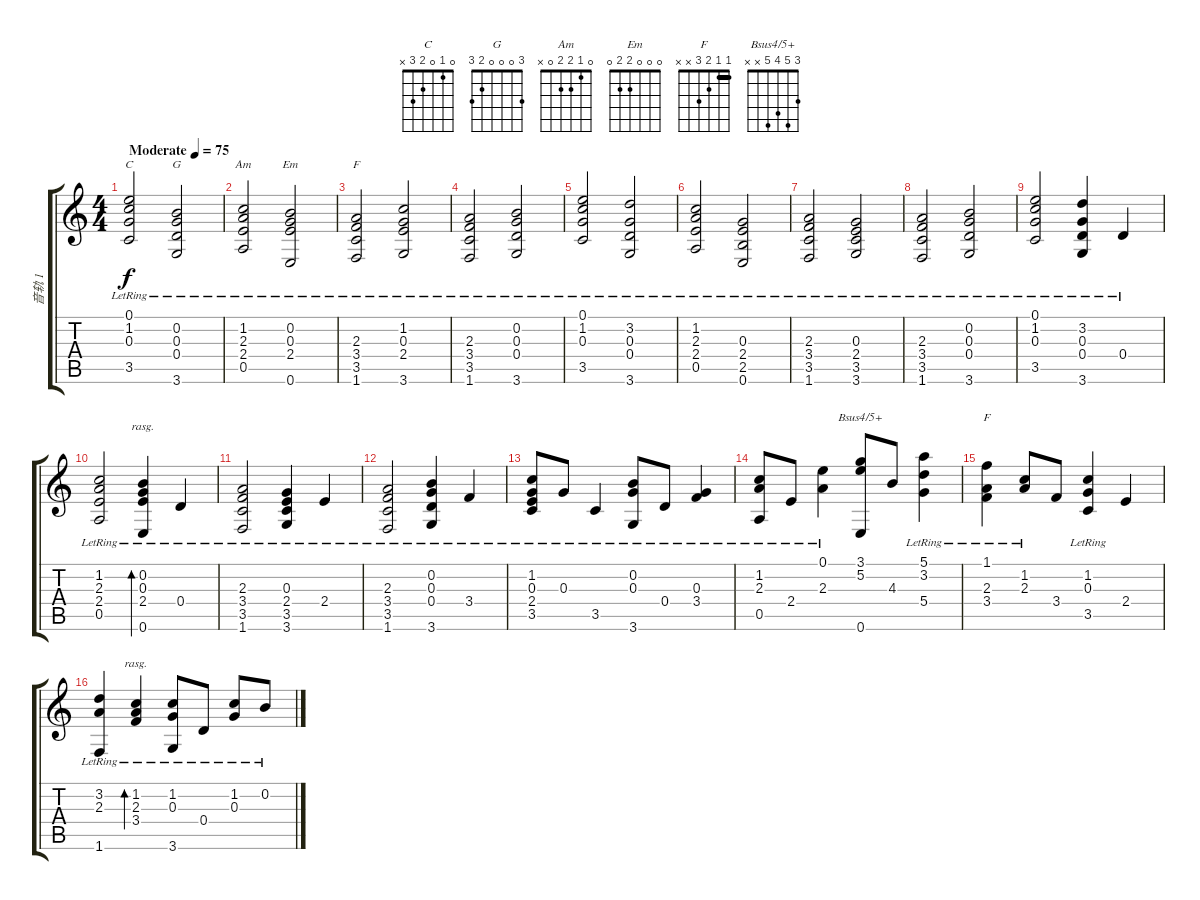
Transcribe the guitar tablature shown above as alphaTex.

\track ("音轨 1" "音轨 1") {instrument acousticguitarsteel}
\staff {score tabs}
\tuning (E4 B3 G3 D3 A2 E2) {hide}
\chord ("C" 0 1 0 2 3 x)
\chord ("G" 3 0 0 0 2 3)
\chord ("Am" 0 1 2 2 0 x)
\chord ("Em" 0 0 0 2 2 0)
\chord ("F" 1 1 2 3 3 1) {barre 1}
\chord ("Bsus4/5+" 3 5 4 5 x x)
\chord ("F" 1 1 2 3 x x) {barre 1}
\ts (4 4)
\tempo (75 "Moderate")
\clef g2
\ks c
(0.1{lr} 1.2{lr} 0.3{lr} 3.5{lr}).2{ch "C" dy f volume 15 balance 8 instrument acousticguitarsteel} (0.2{lr} 0.3{lr} 0.4{lr} 3.6{lr}).2{ch "G"} |
(1.2{lr} 2.3{lr} 2.4{lr} 0.5{lr}).2{ch "Am"} (0.2{lr} 0.3{lr} 2.4{lr} 0.6{lr}).2{ch "Em"} |
(2.3{lr} 3.4{lr} 3.5{lr} 1.6{lr}).2{ch "F"} (1.2{lr} 0.3{lr} 2.4{lr} 3.6{lr}).2 |
(2.3{lr} 3.4{lr} 3.5{lr} 1.6{lr}).2 (0.2{lr} 0.3{lr} 0.4{lr} 3.6{lr}).2 |
(0.1{lr} 1.2{lr} 0.3{lr} 3.5{lr}).2 (3.2{lr} 0.3{lr} 0.4{lr} 3.6{lr}).2 |
(1.2{lr} 2.3{lr} 2.4{lr} 0.5{lr}).2 (0.3{lr} 2.4{lr} 2.5{lr} 0.6{lr}).2 |
(2.3{lr} 3.4{lr} 3.5{lr} 1.6{lr}).2 (0.3{lr} 2.4{lr} 3.5{lr} 3.6{lr}).2 |
(2.3{lr} 3.4{lr} 3.5{lr} 1.6{lr}).2 (0.2{lr} 0.3{lr} 0.4{lr} 3.6{lr}).2 |
(0.1{lr} 1.2{lr} 0.3{lr} 3.5{lr}).2 (3.2{lr} 0.3{lr} 0.4{lr} 3.6{lr}).4 0.4{lr}.4 |
(1.2{lr} 2.3{lr} 2.4{lr} 0.5{lr}).2 (0.2{lr} 0.3{lr} 2.4 0.6).4{bd 480 rasg ii} 0.4{lr}.4 |
(2.3{lr} 3.4{lr} 3.5{lr} 1.6{lr}).2 (0.3{lr} 2.4{lr} 3.5{lr} 3.6{lr}).4 2.4{lr}.4 |
(2.3{lr} 3.4{lr} 3.5{lr} 1.6{lr}).2 (0.2{lr} 0.3{lr} 0.4{lr} 3.6{lr}).4 3.4{lr}.4 |
(1.2{lr} 0.3{lr} 2.4{lr} 3.5{lr}).8 0.3{lr}.8 3.5{lr}.4 (0.2{lr} 0.3{lr} 3.6{lr}).8 0.4{lr}.8 (0.3{lr} 3.4{lr}).4 |
(1.2{lr} 2.3{lr} 0.5{lr}).8 2.4{lr}.8 (0.1{lr} 2.3{lr}).4 (3.1 5.2 0.6).8{ch "Bsus4/5+"} 4.3.8 (5.1{lr} 3.2{lr} 5.4{lr}).4 |
(1.1{lr} 2.3{lr} 3.4{lr}).4{ch "F"} (1.2{lr} 2.3{lr}).8 3.4.8 (1.2{lr} 0.3{lr} 3.5{lr}).4 2.4.4 |
(3.2{lr} 2.3 1.6{lr}).4 (1.2{lr} 2.3{lr} 3.4).4{bd 480 rasg ii} (1.2{lr} 0.3{lr} 3.6{lr}).8 0.4{lr}.8 (1.2{lr} 0.3{lr}).8 0.2{lr}.8
